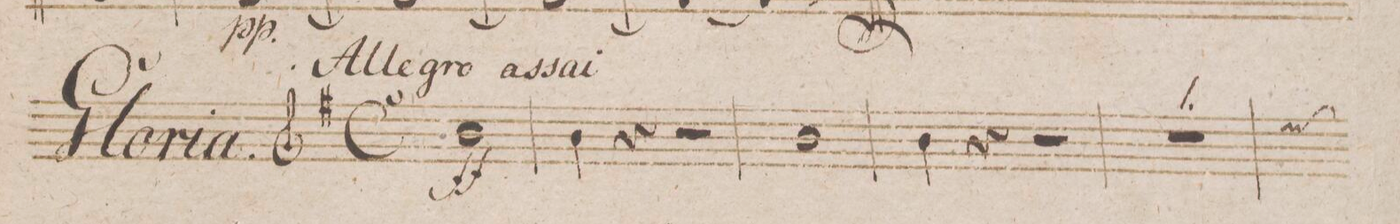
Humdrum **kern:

**kern	**dynam
*I"Clarinetto 2do in B.	*
*clefG2	*
*k[b-]	*
*met(c)	*
*M4/4	*
1a	ff
=2	=2
4a\	.
4r	.
2r	.
=3	=3
1a	.
=4	=4
4a\	.
4r	.
2r	.
=5	=5
1r	.
*custos:ee	*
=6	=6
*-	*-
